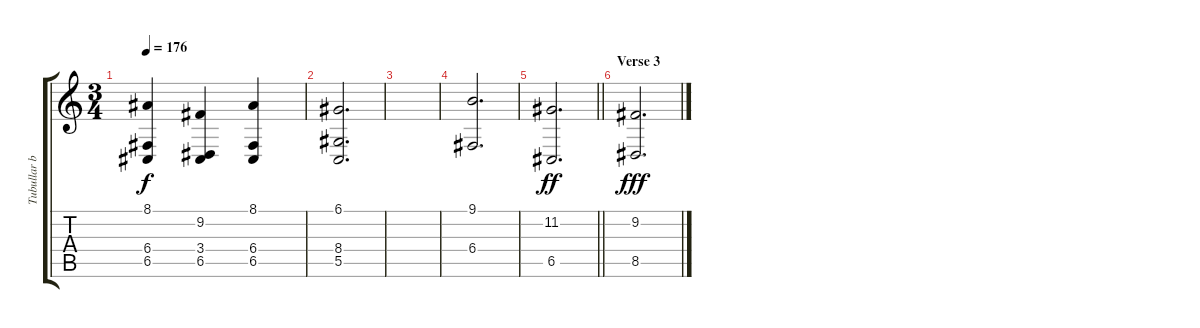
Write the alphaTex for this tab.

\track ("Tubullar bells" "Tubullar b") {instrument tubularbells}
\staff {score tabs}
\tuning (D4 A3 F3 C3 G2 D2) {hide}
\ts (3 4)
\tempo 176
\clef g2
\ks c
(8.1 6.4 6.5).4{dy f} (9.2 3.4 6.5).4 (8.1 6.4 6.5).4 |
(6.1 8.4 5.5).2{d} |
|
(9.1 6.4).2{d} |
\barLineRight lightlight
(11.2 6.5).2{d dy ff} |
\section ("" "Verse 3")
(9.2 8.5).2{d dy fff}
